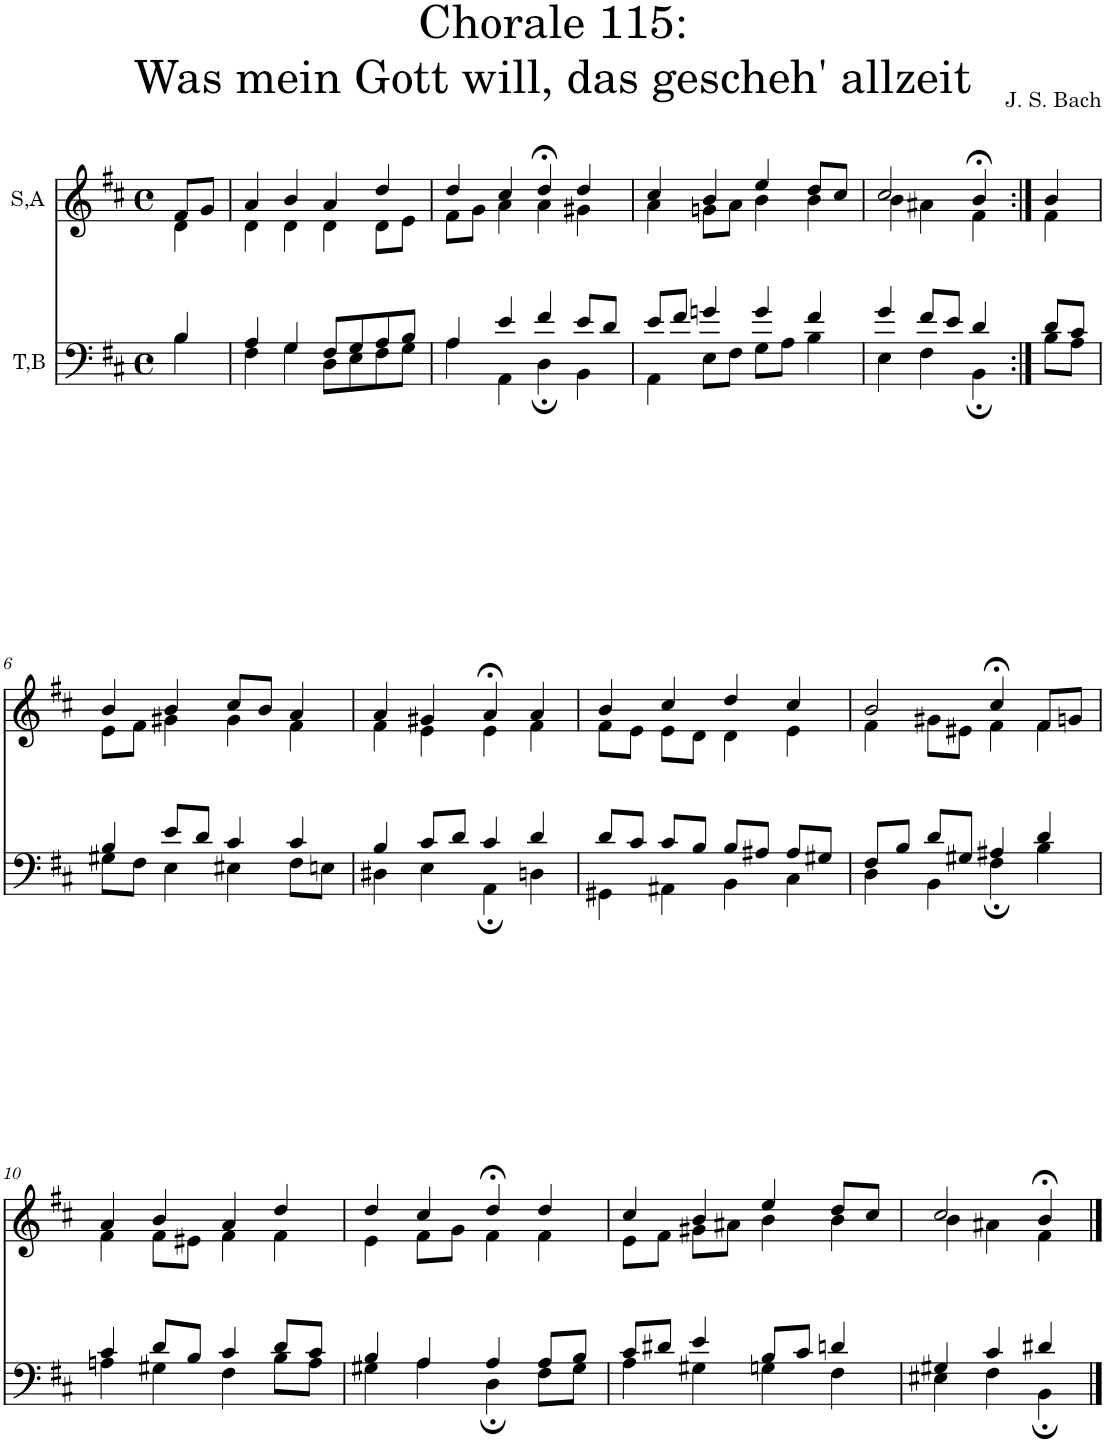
**kern	**kern
*part2	*part1
*staff2	*staff1
*I"T,B	*I"S,A
*clefF4	*clefG2
*k[f#c#]	*k[f#c#]
*M4/4	*M4/4
*met(c)	*met(c)
=	=
*^	*^
4B/	4B\	8f#/L	4d\
.	.	8g/J	.
=1	=1	=1	=1
4A/	4F#\	4a/	4d\
4G/	4G\	4b/	4d\
8F#/L	8D\L	4a/	4d\
8G/	8E\	.	.
8A/	8F#\	4dd/	8d\L
8B/J	8G\J	.	8e\J
=2	=2	=2	=2
4A/	4A\	4dd/	8f#\L
.	.	.	8g\J
4e/	4AA\	4cc#/	4a\
4f#/	4D;\	4dd;</	4a\
8e/L	4BB\	4dd/	4g#X\
8d/J	.	.	.
=3	=3	=3	=3
8e/L	4AA\	4cc#/	4a\
8f#/J	.	.	.
4gn/	8E\L	4b/	8gn\L
.	8F#\J	.	8a\J
4g/	8G\L	4ee/	4b\
.	8A\J	.	.
4f#/	4B\	8dd/L	4b\
.	.	8cc#/J	.
=1679	=1679	=1679	=1679
4g/	4E\	2cc#/	4b\
8f#/L	4F#\	.	4a#X\
8e/J	.	.	.
4d/	4BB;\	4b;</	4f#\
=1680:|!	=1680:|!	=1680:|!	=1680:|!
8d/L	8B\L	4b/	4f#\
8c#/J	8A\J	.	.
!!LO:LB:g=z	!!
=6	=6	=6	=6
4B/	8G#X\L	4b/	8e\L
.	8F#\J	.	8f#\J
8e/L	4E\	4b/	4g#X\
8d/J	.	.	.
4c#/	4E#X\	8cc#/L	4g#\
.	.	8b/J	.
4c#/	8F#\L	4a/	4f#\
.	8En\J	.	.
=7	=7	=7	=7
4B/	4D#X\	4a/	4f#\
8c#/L	4E\	4g#X/	4e\
8d/J	.	.	.
4c#/	4AA;\	4a;</	4e\
4d/	4Dn\	4a/	4f#\
=8	=8	=8	=8
8d/L	4GG#X\	4b/	8f#\L
8c#/J	.	.	8e\J
8c#/L	4AA#X\	4cc#/	8e\L
8B/J	.	.	8d\J
8B/L	4BB\	4dd/	4d\
8A#X/J	.	.	.
8A#/L	4C#\	4cc#/	4e\
8G#X/J	.	.	.
=9	=9	=9	=9
8F#/L	4D\	2b/	4f#\
8B/J	.	.	.
8d/L	4BB\	.	8g#X\L
8G#X/J	.	.	8e#X\J
4A#X/	4F#;\	4cc#;</	4f#\
4d/	4B\	8f#/L	4f#\
.	.	8gn/J	.
!!LO:LB:g=z	!!
=10	=10	=10	=10
4c#/	4An\	4a/	4f#\
8d/L	4G#X\	4b/	8f#\L
8B/J	.	.	8e#X\J
4c#/	4F#\	4a/	4f#\
8d/L	8B\L	4dd/	4f#\
8c#/J	8A\J	.	.
=11	=11	=11	=11
4B/	4G#X\	4dd/	4e\
4A/	4A\	4cc#/	8f#\L
.	.	.	8g\J
4A/	4D;\	4dd;</	4f#\
8A/L	8F#\L	4dd/	4f#\
8B/J	8G#\J	.	.
=12	=12	=12	=12
8c#/L	4A\	4cc#/	8e\L
8d#X/J	.	.	8f#\J
4e/	4G#X\	4b/	8g#X\L
.	.	.	8a#X\J
8B/L	4Gn\	4ee/	4b\
8c#/J	.	.	.
4dn/	4F#\	8dd/L	4b\
.	.	8cc#/J	.
=13	=13	=13	=13
4G#X/	4E#X\	2cc#/	4b\
4c#/	4F#\	.	4a#X\
4d#X/	4BB;\	4b;</	4f#\
*v	*v	*	*
*	*v	*v
==	==
*-	*-
